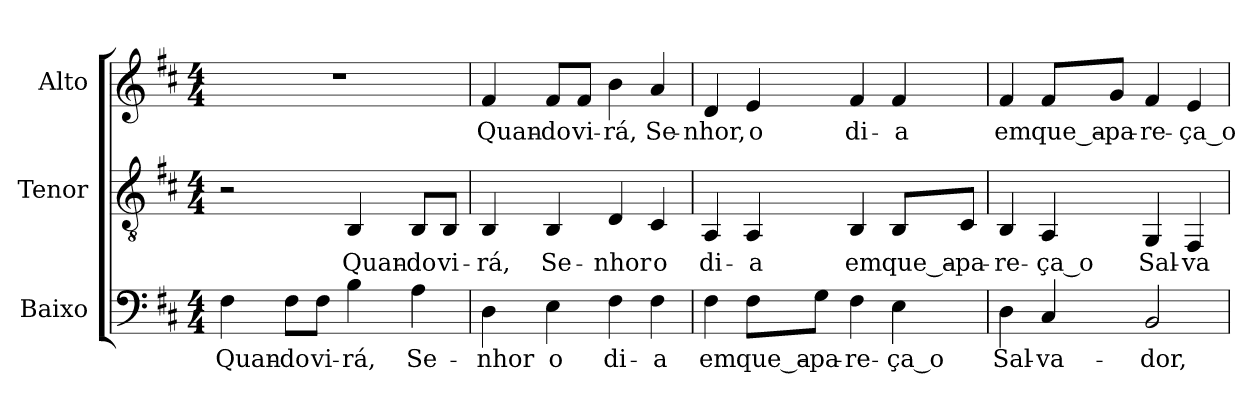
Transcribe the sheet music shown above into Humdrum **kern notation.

**kern	**text	**kern	**text	**kern	**text
*part3	*part3	*part2	*part2	*part1	*part1
*staff3	*staff3	*staff2	*staff2	*staff1	*staff1
*I"Baixo	*	*I"Tenor	*	*I"Alto	*
!!LO:PB:g=z
*clefF4	*	*clefGv2	*	*clefG2	*
*k[f#c#]	*	*k[f#c#]	*	*k[f#c#]	*
*b:	*	*b:	*	*b:	*
*M4/4	*	*M4/4	*	*M4/4	*
*MM78	*	*MM78	*	*MM78	*
=1	=1	=1	=1	=1	=1
!	!LO:LY:b:color=#000000	!	!	!	!
4F#i\	Quan-	2r	.	1r	.
!	!LO:LY:b:color=#000000	!	!	!	!
8F#i\L	-do	.	.	.	.
!	!LO:LY:b:color=#000000	!	!	!	!
8F#i\J	vi-	.	.	.	.
!	!LO:LY:b:color=#000000	!	!	!	!
!	!	!	!LO:LY:b:color=#000000	!	!
4Bi\	-rá,	4BBi/	Quan-	.	.
!	!LO:LY:b:color=#000000	!	!	!	!
!	!	!	!LO:LY:b:color=#000000	!	!
4Ai\	Se-	8BBi/L	-do	.	.
!	!	!	!LO:LY:b:color=#000000	!	!
.	.	8BBi/J	vi-	.	.
=2	=2	=2	=2	=2	=2
!	!LO:LY:b:color=#000000	!	!	!	!
!	!	!	!LO:LY:b:color=#000000	!	!
!	!	!	!	!	!LO:LY:b:color=#000000
4Di\	-nhor	4BBi/	-rá,	4f#i/	Quan-
!	!LO:LY:b:color=#000000	!	!	!	!
!	!	!	!LO:LY:b:color=#000000	!	!
!	!	!	!	!	!LO:LY:b:color=#000000
4Ei\	o	4BBi/	Se-	8f#i/L	-do
!	!	!	!	!	!LO:LY:b:color=#000000
.	.	.	.	8f#i/J	vi-
!	!LO:LY:b:color=#000000	!	!	!	!
!	!	!	!LO:LY:b:color=#000000	!	!
!	!	!	!	!	!LO:LY:b:color=#000000
4F#i\	di-	4Di/	-nhor	4bi\	-rá,
!	!LO:LY:b:color=#000000	!	!	!	!
!	!	!	!LO:LY:b:color=#000000	!	!
!	!	!	!	!	!LO:LY:b:color=#000000
4F#i\	-a	4C#i/	o	4ai/	Se-
=3	=3	=3	=3	=3	=3
!	!LO:LY:b:color=#000000	!	!	!	!
!	!	!	!LO:LY:b:color=#000000	!	!
!	!	!	!	!	!LO:LY:b:color=#000000
4F#i\	em	4AAi/	di-	4di/	-nhor,
!	!LO:LY:b:color=#000000	!	!	!	!
!	!	!	!LO:LY:b:color=#000000	!	!
!	!	!	!	!	!LO:LY:b:color=#000000
8F#i\L	que_a-	4AAi/	-a	4ei/	o
!	!LO:LY:b:color=#000000	!	!	!	!
8Gi\J	-pa-	.	.	.	.
!	!LO:LY:b:color=#000000	!	!	!	!
!	!	!	!LO:LY:b:color=#000000	!	!
!	!	!	!	!	!LO:LY:b:color=#000000
4F#i\	-re-	4BBi/	em	4f#i/	di-
!	!LO:LY:b:color=#000000	!	!	!	!
!	!	!	!LO:LY:b:color=#000000	!	!
!	!	!	!	!	!LO:LY:b:color=#000000
4Ei\	-ça_o	8BBi/L	que_a-	4f#i/	-a
!	!	!	!LO:LY:b:color=#000000	!	!
.	.	8C#i/J	-pa-	.	.
=4	=4	=4	=4	=4	=4
!	!LO:LY:b:color=#000000	!	!	!	!
!	!	!	!LO:LY:b:color=#000000	!	!
!	!	!	!	!	!LO:LY:b:color=#000000
4Di\	Sal-	4BBi/	-re-	4f#i/	em
!	!LO:LY:b:color=#000000	!	!	!	!
!	!	!	!LO:LY:b:color=#000000	!	!
!	!	!	!	!	!LO:LY:b:color=#000000
4C#i/	-va-	4AAi/	-ça_o	8f#i/L	que_a-
!	!	!	!	!	!LO:LY:b:color=#000000
.	.	.	.	8gi/J	-pa-
!	!LO:LY:b:color=#000000	!	!	!	!
!	!	!	!LO:LY:b:color=#000000	!	!
!	!	!	!	!	!LO:LY:b:color=#000000
2BBi/	-dor,	4GGi/	Sal-	4f#i/	-re-
!	!	!	!LO:LY:b:color=#000000	!	!
!	!	!	!	!	!LO:LY:b:color=#000000
.	.	4FF#i/	-va-	4ei/	-ça_o
=	=	=	=	=	=
*-	*-	*-	*-	*-	*-
